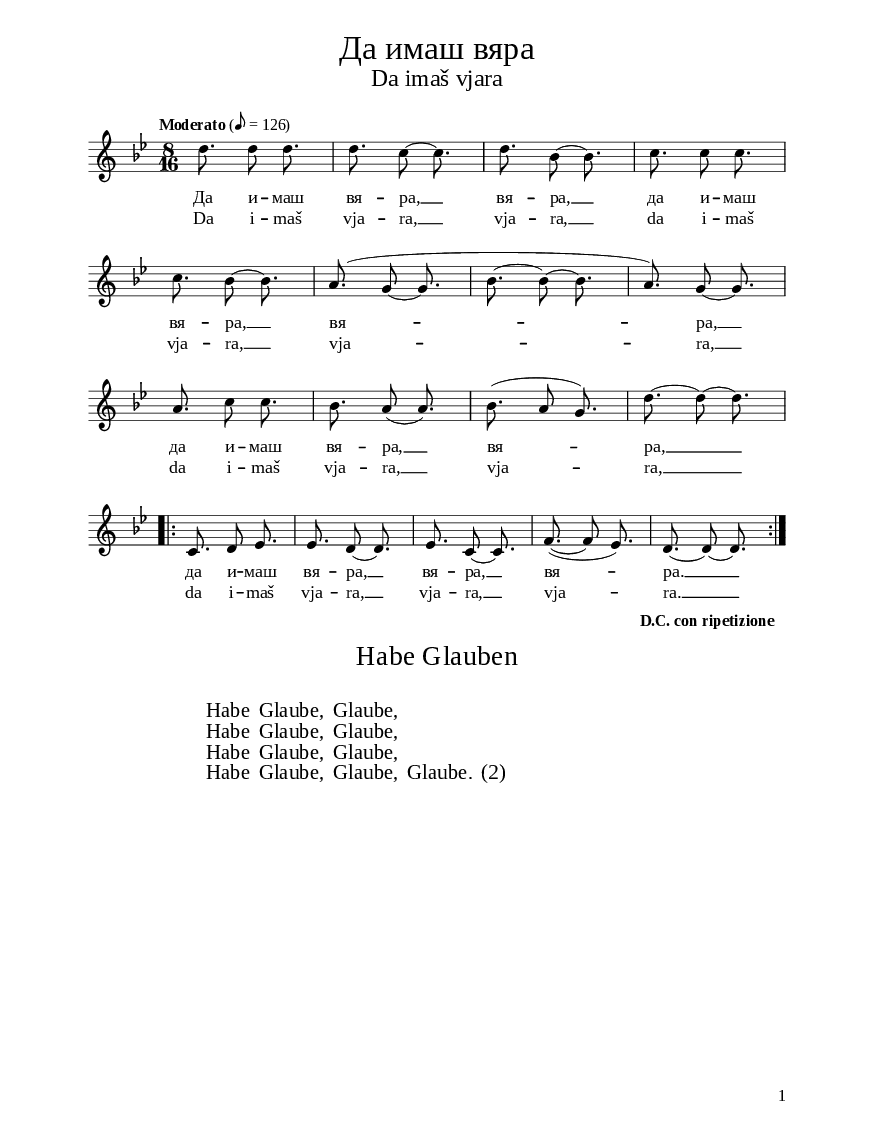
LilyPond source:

\version "2.24.1"

% include paper part and global functions
\include "include/globals.ily"

\bookpart {
  \label #'ref110_1
  \tocItem \markup "Да имаш вяра – Da imaš vjara"
  \include "include/bookpart-paper.ily"
  \score {
    \include "include/score-layout.ily"


    \new Voice \relative c' {
      \clef treble
      \key g \minor
      \time 8/16
      \tempoFunc "Moderato" 8 "126"
      \autoBeamOff

      d'8. d8 d8. | % 2
      d8. c8 ~ c8. | % 3
      d8. bes8 ~ bes8. | % 4
      c8. c8 c8. \break | % 5
      c8. bes8 ~ bes8. | % 6
      a8. ( g8 ~ g8. | % 7
      bes8. ~ bes8 ~ bes8. | % 8
      a8. ) g8 ~ g8. \break | % 9
      a8. c8 c8. |
      bes8. a8 ( a8. ) | % 11
      bes8. ( a8 g8. ) | % 12
      d'8. ~ d8 ~ d8. \break | % 13
      \repeat volta 2 {
        c,8. d8 es8. | % 14
        es8. d8 ~ d8. | % 15
        es8. c8 ~ c8. | % 16
        f8. ( ~ f8 es8. ) | % 17
        d8. ~ d8 ~ d8.
      }

    }

    \addlyrics {
      Да и -- маш
      вя -- ра, __ вя -- ра, __ да и -- маш вя -- ра, __ вя --
      ра, __ да и -- маш вя -- ра, __ вя -- ра, __ да и --
      маш вя -- ра, __ вя -- ра, __ вя -- ра. __}
      \addlyrics {
      Da i -- maš
      vja -- ra, __ vja -- ra, __ da i -- maš vja -- ra, __ vja --
      ra, __ da i -- maš vja -- ra, __ vja -- ra, __ da i --
      maš vja -- ra, __ vja -- ra, __ vja -- ra. __}

        \header {
          title = \titleFunc "Да имаш вяра" "Da imaš vjara"
        }

        \midi{}

      } % score

      \markup \dc-one "D.C. con ripetizione"
      

      % include foreign translation(s) of the song


      \version "2.20.0"

\markup \fill-line { \fontsize #deTitleFontSize "Habe Glauben" }
\markup \null
\markup \null
\markup \fontsize #deCoupletFontSize {
  \hspace #10
  \override #`(baseline-skip . ,deCoupletBaselineSkip)

  \column {
     \line { " " }
      \line { " " Habe Glaube, Glaube,}

   \line { " "Habe Glaube, Glaube,}

   \line { " "Habe Glaube, Glaube,}

   \line { " "Habe Glaube, Glaube, Glaube. (2) }


    }


}


    } % bookpart
